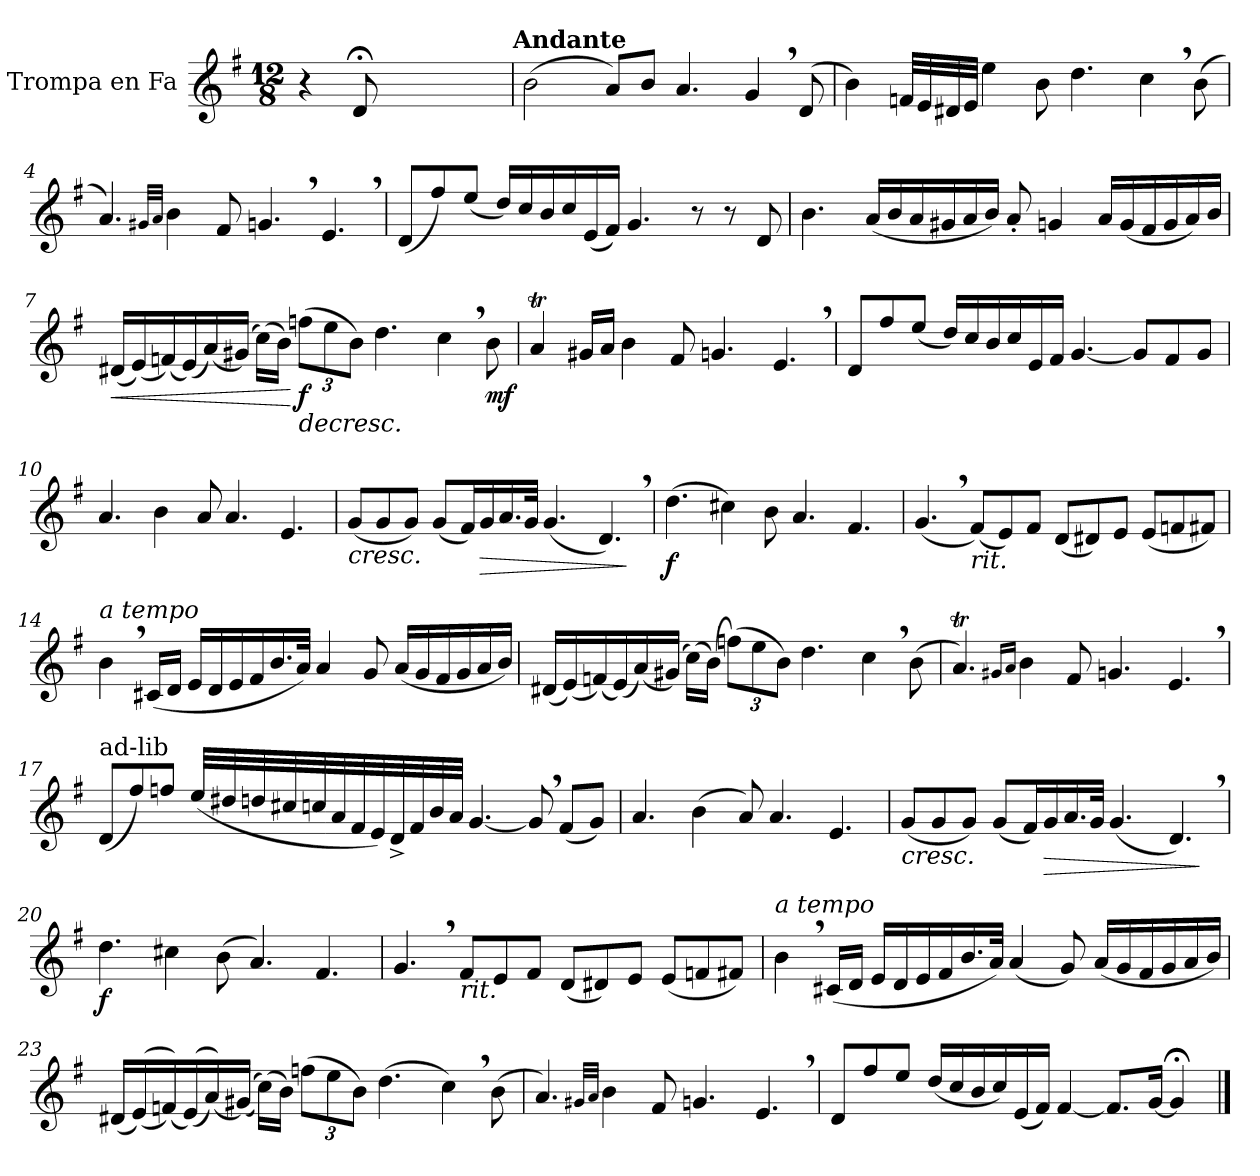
**kern	**dynam
*part1	*part1
*staff1	*staff1
*I"Trompa en Fa	*
*I'Trmp. Fa	*
*clefG2	*
*ITrd4c7	*
*k[]	*
*M12/8	*
=1	=1
!	!LO:DY:a
!	!LO:DY:n=1:a
!	!LO:DY:n=2:b
4r	other-dynamics other-dynamics mf
8G;</	.
1ryy	.
!LO:TX:a:B:t=Andante	!
=2	=2
(>2e\	.
8d/L)	.
8e/J	.
4.d/	.
4c,/	.
(<8G/	.
=3	=3
4e\)	.
32B-X/LLL	.
32A/	.
32G#X/	.
32A/JJJ	.
4a\	.
8e\	.
4.g\	.
4f,\	.
(>8e\	.
=4	=4
4.d/)	.
32qc#X/LLL	.
32qd/JJJ	.
4e\	.
8B/	.
4.cn,/	.
4.A,/	.
!!LO:LB:g=z
=5	=5
(<8G/L	.
8b/)	.
(<8a/J	.
16g/LL)	.
16f/	.
16e/	.
16f/	.
(<16A/	.
16B/JJ)	.
4.c/	.
8r	.
8r	.
8G/	.
=6	=6
4.e\	.
(<16d/LL	.
16e/	.
16d/	.
16c#X/	.
16d/	.
16e/JJ)	.
8d'/	.
4cn/	.
16d/LL	.
(<16c/	.
16B/	.
16c/	.
16d/)	.
16e/JJ	.
!!LO:LB:g=z
=7	=7
!	!LO:HP:b
(<16G#X/LL	<
(<16A/)	.
(<16B-X/)	.
(<16A/)	.
(<16d/)	.
(>16c#X/JJ)	.
(>16f\LL)	.
16e\JJ)	.
*Xbrackettup	*
!	!LO:HP:n=1:b
!	!LO:DY:n=1:b
(>12b-X\L	[ > f
12a\	.
12e\J)	.
4.g\	.
4f,\	.
!	!LO:DY:n=2:b
8e\	mf
.	]
=8	=8
4dT/	.
16c#X/LL	.
16d/JJ	.
4e\	.
8B/	.
4.cn/	.
4.A,/	.
=9	=9
8G/L	.
8b/	.
(<8a/J	.
16g/LL)	.
16f/	.
16e/	.
16f/	.
16A/	.
16B/JJ	.
[4.c/	.
8c/L]	.
8B/	.
8c/J	.
!!LO:LB:g=z
=10	=10
4.d/	.
4e\	.
8d/	.
4.d/	.
4.A/	.
=11	=11
!	!LO:HP:b
(<8c/L	<
8c/	.
8c/J)	.
(<8c/L	.
16B/L)	.
!	!LO:HP:b
16c/	>
16.d/	[
32c/JJk	.
(<4.c/	.
4.G,/)	.
.	]
=12	=12
!	!LO:DY:b
(>4.g\	f
4f#X\)	.
8e\	.
4.d/	.
4.B/	.
=13	=13
(<4.c,/	.
!LO:TX:b:i:t=rit.	!
(<8B/L)	.
8A/)	.
8B/J	.
(<8G/L	.
8G#X/)	.
8A/J	.
(<8A/L	.
8B-X/	.
8Bn/J)	.
!!LO:LB:g=z
=14	=14
!LO:TX:a:i:t=a tempo	!
4e,\	.
(<16F#X/LL	.
16G/JJ	.
16A/LL	.
16G/	.
16A/	.
16B/	.
16.e/	.
32d/JJk)	.
4d/	.
8c/	.
(<16d/LL	.
16c/	.
16B/	.
16c/	.
16d/	.
16e/JJ)	.
=15	=15
(<16G#X/LL	.
(<16A/)	.
(<16B-X/)	.
(<16A/)	.
(<16d/)	.
(>16c#X/JJ)	.
(>16f\LL)	.
(>16e\JJ)	.
(>12b-X\L)	.
12a\	.
12e\J)	.
4.g\	.
4f,\	.
(>8e\	.
=16	=16
4.dT/)	.
16qc#X/LL	.
16qd/JJ	.
4e\	.
8B/	.
4.cn/	.
4.A,/	.
!!LO:LB:g=z
=17	=17
!LO:TX:t=ad-lib	!
(<8G/L	.
8b/)	.
8b-X/J	.
(<32a/LLL	.
32g#X/	.
32gn/	.
32f#X/	.
32fn/	.
32d/	.
32B/	.
32A/)	.
32G^/	.
32B/	.
32e/	.
32d/JJJ	.
[4.c/	.
8c,/]	.
(<8B/L	.
8c/J)	.
=18	=18
4.d/	.
(>4e\	.
8d/)	.
4.d/	.
4.A/	.
=19	=19
!	!LO:HP:b
(<8c/L	<
8c/	.
8c/J)	.
(<8c/L	.
16B/L)	.
!	!LO:HP:b
16c/	>
16.d/	[
32c/JJk	.
(<4.c/	.
4.G,/)	.
.	]
!!LO:LB:g=z
=20	=20
!	!LO:DY:b
4.g\	f
4f#X\	.
(>8e\	.
4.d/)	.
4.B/	.
=21	=21
4.c,/	.
!LO:TX:b:i:t=rit.	!
8B/L	.
8A/	.
8B/J	.
(<8G/L	.
8G#X/)	.
8A/J	.
(<8A/L	.
8B-X/	.
8Bn/J)	.
=22	=22
!LO:TX:a:i:t=a tempo	!
4e,\	.
(<16F#X/LL	.
16G/JJ	.
16A/LL	.
16G/	.
16A/	.
16B/	.
16.e/	.
32d/JJk)	.
(<4d/	.
8c/)	.
(<16d/LL	.
16c/	.
16B/	.
16c/	.
16d/	.
16e/JJ)	.
!!LO:LB:g=z
=23	=23
(<16G#X/LL	.
(<(<16A/)	.
(<16B-X/))	.
(<(<16A/)	.
(<16d/))	.
(>(>16c#X/JJ)	.
(>16f\LL))	.
16e\JJ)	.
(>12b-X\L	.
12a\	.
12e\J)	.
(>4.g\	.
4f,\)	.
(>8e\	.
=24	=24
4.d/)	.
32qc#X/LLL	.
32qd/JJJ	.
4e\	.
8B/	.
4.cn/	.
4.A,/	.
=25	=25
8G/L	.
8b/	.
8a/J	.
(<16g/LL	.
16f/	.
16e/	.
16f/)	.
(<16A/	.
16B/JJ)	.
[4B/	.
8.B/L]	.
[16c/Jk	.
4c;</]	.
==	==
*-	*-
